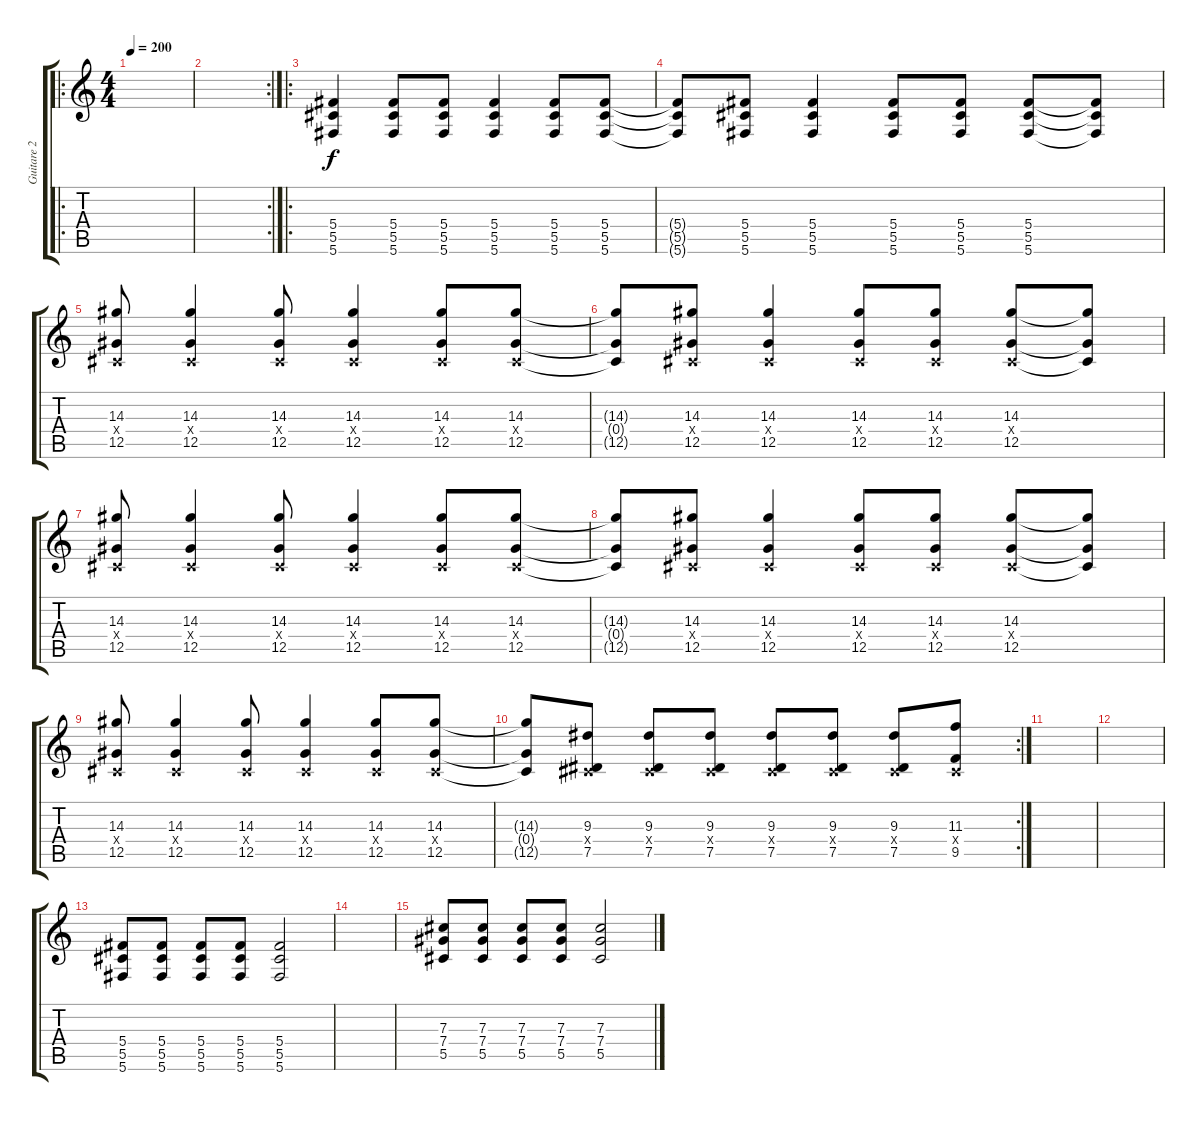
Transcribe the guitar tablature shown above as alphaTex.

\track ("Guitare 2" "Guitare 2") {instrument distortionguitar}
\staff {score tabs}
\tuning (Eb4 Bb3 Gb3 Db3 Ab2 Db2) {hide}
\ro
\ts (4 4)
\tempo 200
\clef g2
\ks c
|
\rc 2
|
\ro
(5.4 5.5 5.6).4 (5.4 5.5 5.6).8 (5.4 5.5 5.6).8 (5.4 5.5 5.6).4 (5.4 5.5 5.6).8 (5.4 5.5 5.6).8 |
(5.4{t} 5.5{t} 5.6{t}).8 (5.4 5.5 5.6).8 (5.4 5.5 5.6).4 (5.4 5.5 5.6).8 (5.4 5.5 5.6).8 (5.4 5.5 5.6).8 (5.4{t} 5.5{t} 5.6{t}).8 |
(14.3 0.4{x} 12.5).8 (14.3 0.4{x} 12.5).4 (14.3 0.4{x} 12.5).8 (14.3 0.4{x} 12.5).4 (14.3 0.4{x} 12.5).8 (14.3 0.4{x} 12.5).8 |
(14.3{t} 0.4{t} 12.5{t}).8 (14.3 0.4{x} 12.5).8 (14.3 0.4{x} 12.5).4 (14.3 0.4{x} 12.5).8 (14.3 0.4{x} 12.5).8 (14.3 0.4{x} 12.5).8 (14.3{t} 0.4{t} 12.5{t}).8 |
(14.3 0.4{x} 12.5).8 (14.3 0.4{x} 12.5).4 (14.3 0.4{x} 12.5).8 (14.3 0.4{x} 12.5).4 (14.3 0.4{x} 12.5).8 (14.3 0.4{x} 12.5).8 |
(14.3{t} 0.4{t} 12.5{t}).8 (14.3 0.4{x} 12.5).8 (14.3 0.4{x} 12.5).4 (14.3 0.4{x} 12.5).8 (14.3 0.4{x} 12.5).8 (14.3 0.4{x} 12.5).8 (14.3{t} 0.4{t} 12.5{t}).8 |
(14.3 0.4{x} 12.5).8 (14.3 0.4{x} 12.5).4 (14.3 0.4{x} 12.5).8 (14.3 0.4{x} 12.5).4 (14.3 0.4{x} 12.5).8 (14.3 0.4{x} 12.5).8 |
\rc 2
(14.3{t} 0.4{t} 12.5{t}).8 (9.3 0.4{x} 7.5).8 (9.3 0.4{x} 7.5).8 (9.3 0.4{x} 7.5).8 (9.3 0.4{x} 7.5).8 (9.3 0.4{x} 7.5).8 (9.3 0.4{x} 7.5).8 (11.3 0.4{x} 9.5).8 |
|
|
(5.4 5.5 5.6).8 (5.4 5.5 5.6).8 (5.4 5.5 5.6).8 (5.4 5.5 5.6).8 (5.4 5.5 5.6).2 |
|
(7.3 7.4 5.5).8 (7.3 7.4 5.5).8 (7.3 7.4 5.5).8 (7.3 7.4 5.5).8 (7.3 7.4 5.5).2
